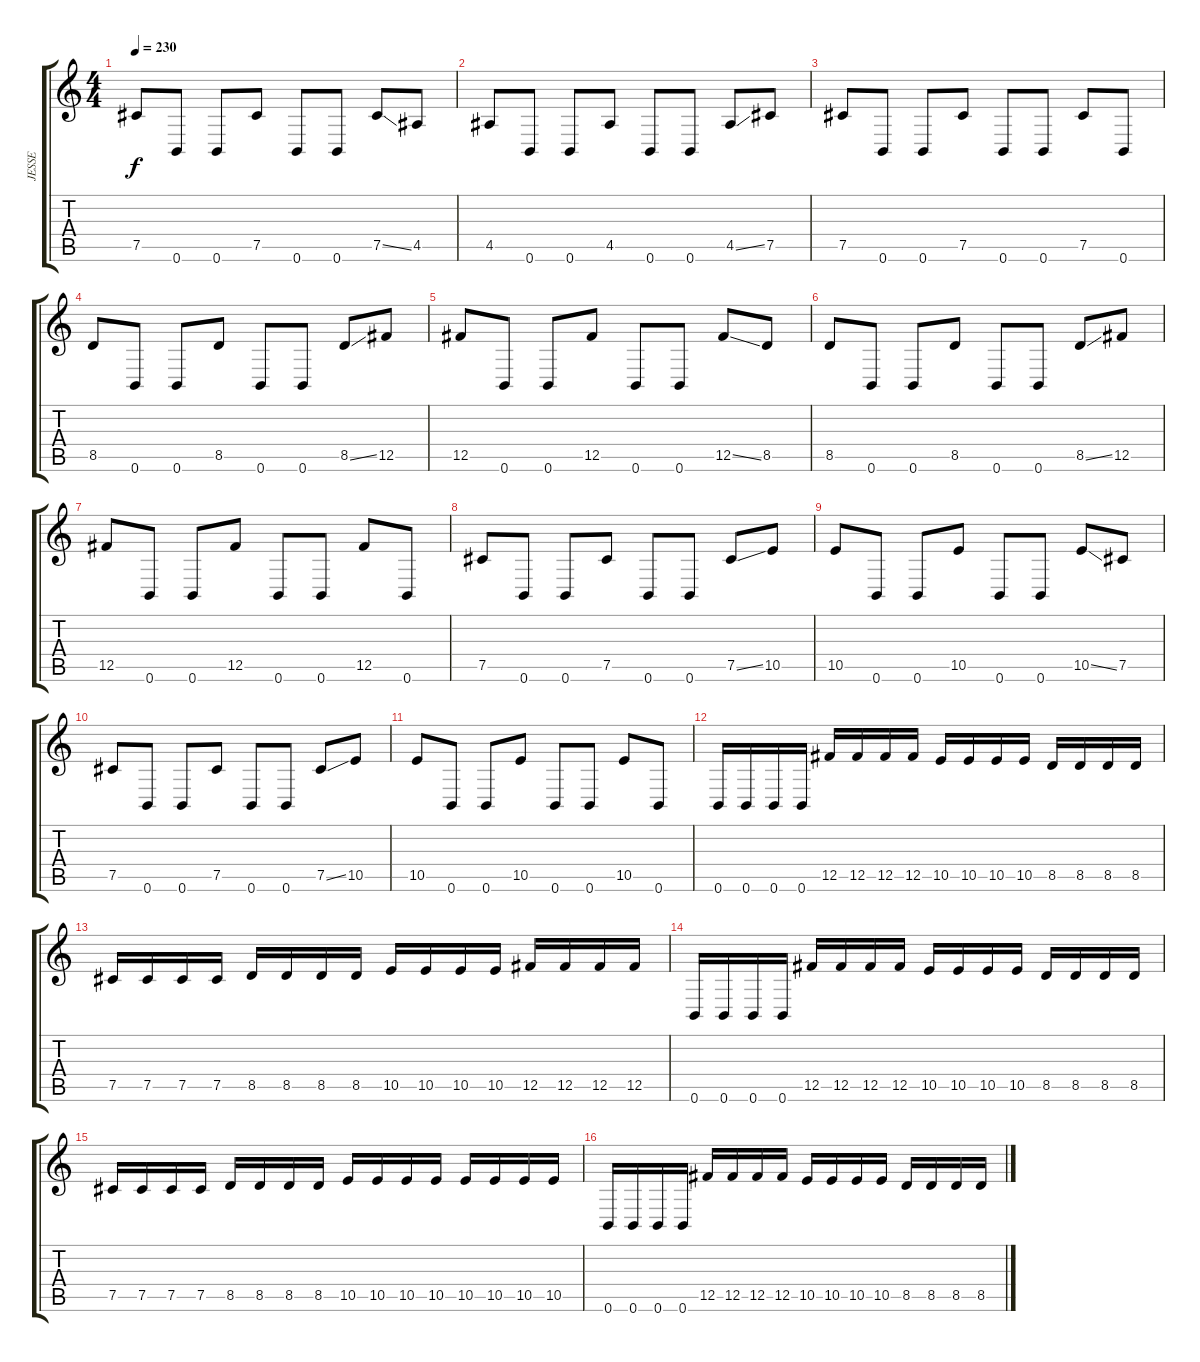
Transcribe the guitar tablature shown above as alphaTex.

\track ("JESSE" "JESSE") {instrument distortionguitar}
\staff {score tabs}
\tuning (Db4 Ab3 E3 B2 Gb2 B1) {hide}
\ts (4 4)
\tempo 230
\clef g2
\ks c
7.5.8{dy f} 0.6.8 0.6.8 7.5.8 0.6.8 0.6.8 7.5{ss}.8 4.5.8 |
4.5.8 0.6.8 0.6.8 4.5.8 0.6.8 0.6.8 4.5{ss}.8 7.5.8 |
7.5.8 0.6.8 0.6.8 7.5.8 0.6.8 0.6.8 7.5.8 0.6.8 |
8.5.8 0.6.8 0.6.8 8.5.8 0.6.8 0.6.8 8.5{ss}.8 12.5.8 |
12.5.8 0.6.8 0.6.8 12.5.8 0.6.8 0.6.8 12.5{ss}.8 8.5.8 |
8.5.8 0.6.8 0.6.8 8.5.8 0.6.8 0.6.8 8.5{ss}.8 12.5.8 |
12.5.8 0.6.8 0.6.8 12.5.8 0.6.8 0.6.8 12.5.8 0.6.8 |
7.5.8 0.6.8 0.6.8 7.5.8 0.6.8 0.6.8 7.5{ss}.8 10.5.8 |
10.5.8 0.6.8 0.6.8 10.5.8 0.6.8 0.6.8 10.5{ss}.8 7.5.8 |
7.5.8 0.6.8 0.6.8 7.5.8 0.6.8 0.6.8 7.5{ss}.8 10.5.8 |
10.5.8 0.6.8 0.6.8 10.5.8 0.6.8 0.6.8 10.5.8 0.6.8 |
0.6.16 0.6.16 0.6.16 0.6.16 12.5.16 12.5.16 12.5.16 12.5.16 10.5.16 10.5.16 10.5.16 10.5.16 8.5.16 8.5.16 8.5.16 8.5.16 |
7.5.16 7.5.16 7.5.16 7.5.16 8.5.16 8.5.16 8.5.16 8.5.16 10.5.16 10.5.16 10.5.16 10.5.16 12.5.16 12.5.16 12.5.16 12.5.16 |
0.6.16 0.6.16 0.6.16 0.6.16 12.5.16 12.5.16 12.5.16 12.5.16 10.5.16 10.5.16 10.5.16 10.5.16 8.5.16 8.5.16 8.5.16 8.5.16 |
7.5.16 7.5.16 7.5.16 7.5.16 8.5.16 8.5.16 8.5.16 8.5.16 10.5.16 10.5.16 10.5.16 10.5.16 10.5.16 10.5.16 10.5.16 10.5.16 |
0.6.16 0.6.16 0.6.16 0.6.16 12.5.16 12.5.16 12.5.16 12.5.16 10.5.16 10.5.16 10.5.16 10.5.16 8.5.16 8.5.16 8.5.16 8.5.16
